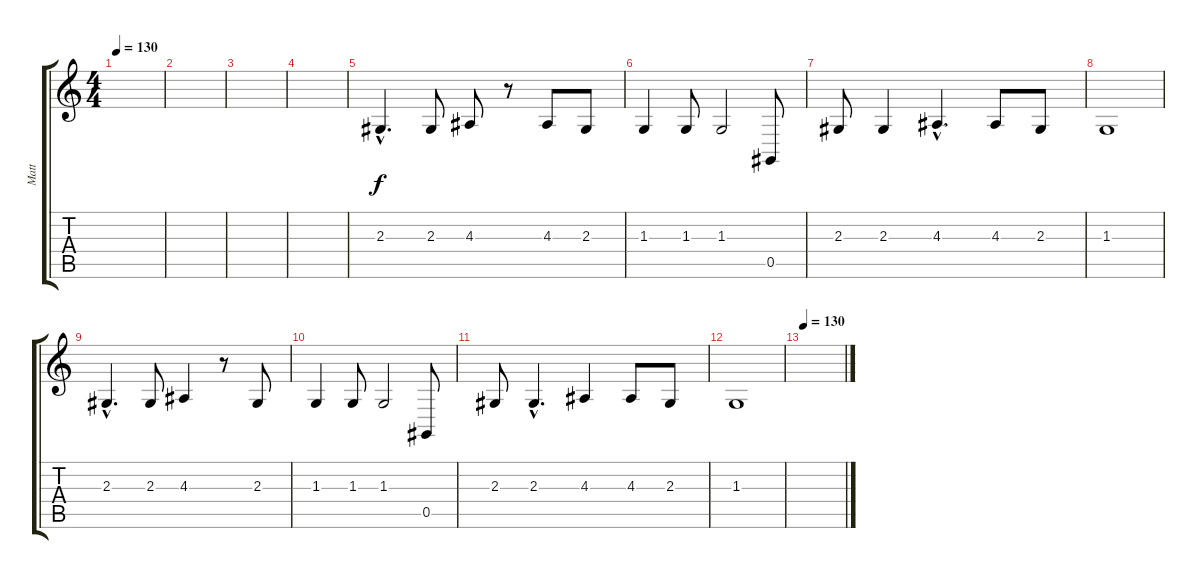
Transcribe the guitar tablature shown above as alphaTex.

\track ("Matt" "Matt") {instrument lead1square}
\staff {score tabs}
\tuning (Eb4 Bb3 Gb3 Db3 Ab2 Eb2) {hide}
\ts (4 4)
\tempo 130
\clef g2
\ks c
|
|
|
|
2.3{hac}.4{d} 2.3.8 4.3.8 r.8 4.3.8 2.3.8 |
1.3.4 1.3.8 1.3.2 0.5.8 |
2.3.8 2.3.4 4.3{hac}.4{d} 4.3.8 2.3.8 |
1.3.1 |
2.3{hac}.4{d} 2.3.8 4.3.4 r.8 2.3.8 |
1.3.4 1.3.8 1.3.2 0.5.8 |
2.3.8 2.3{hac}.4{d} 4.3.4 4.3.8 2.3.8 |
1.3.1 |
\tempo 130
